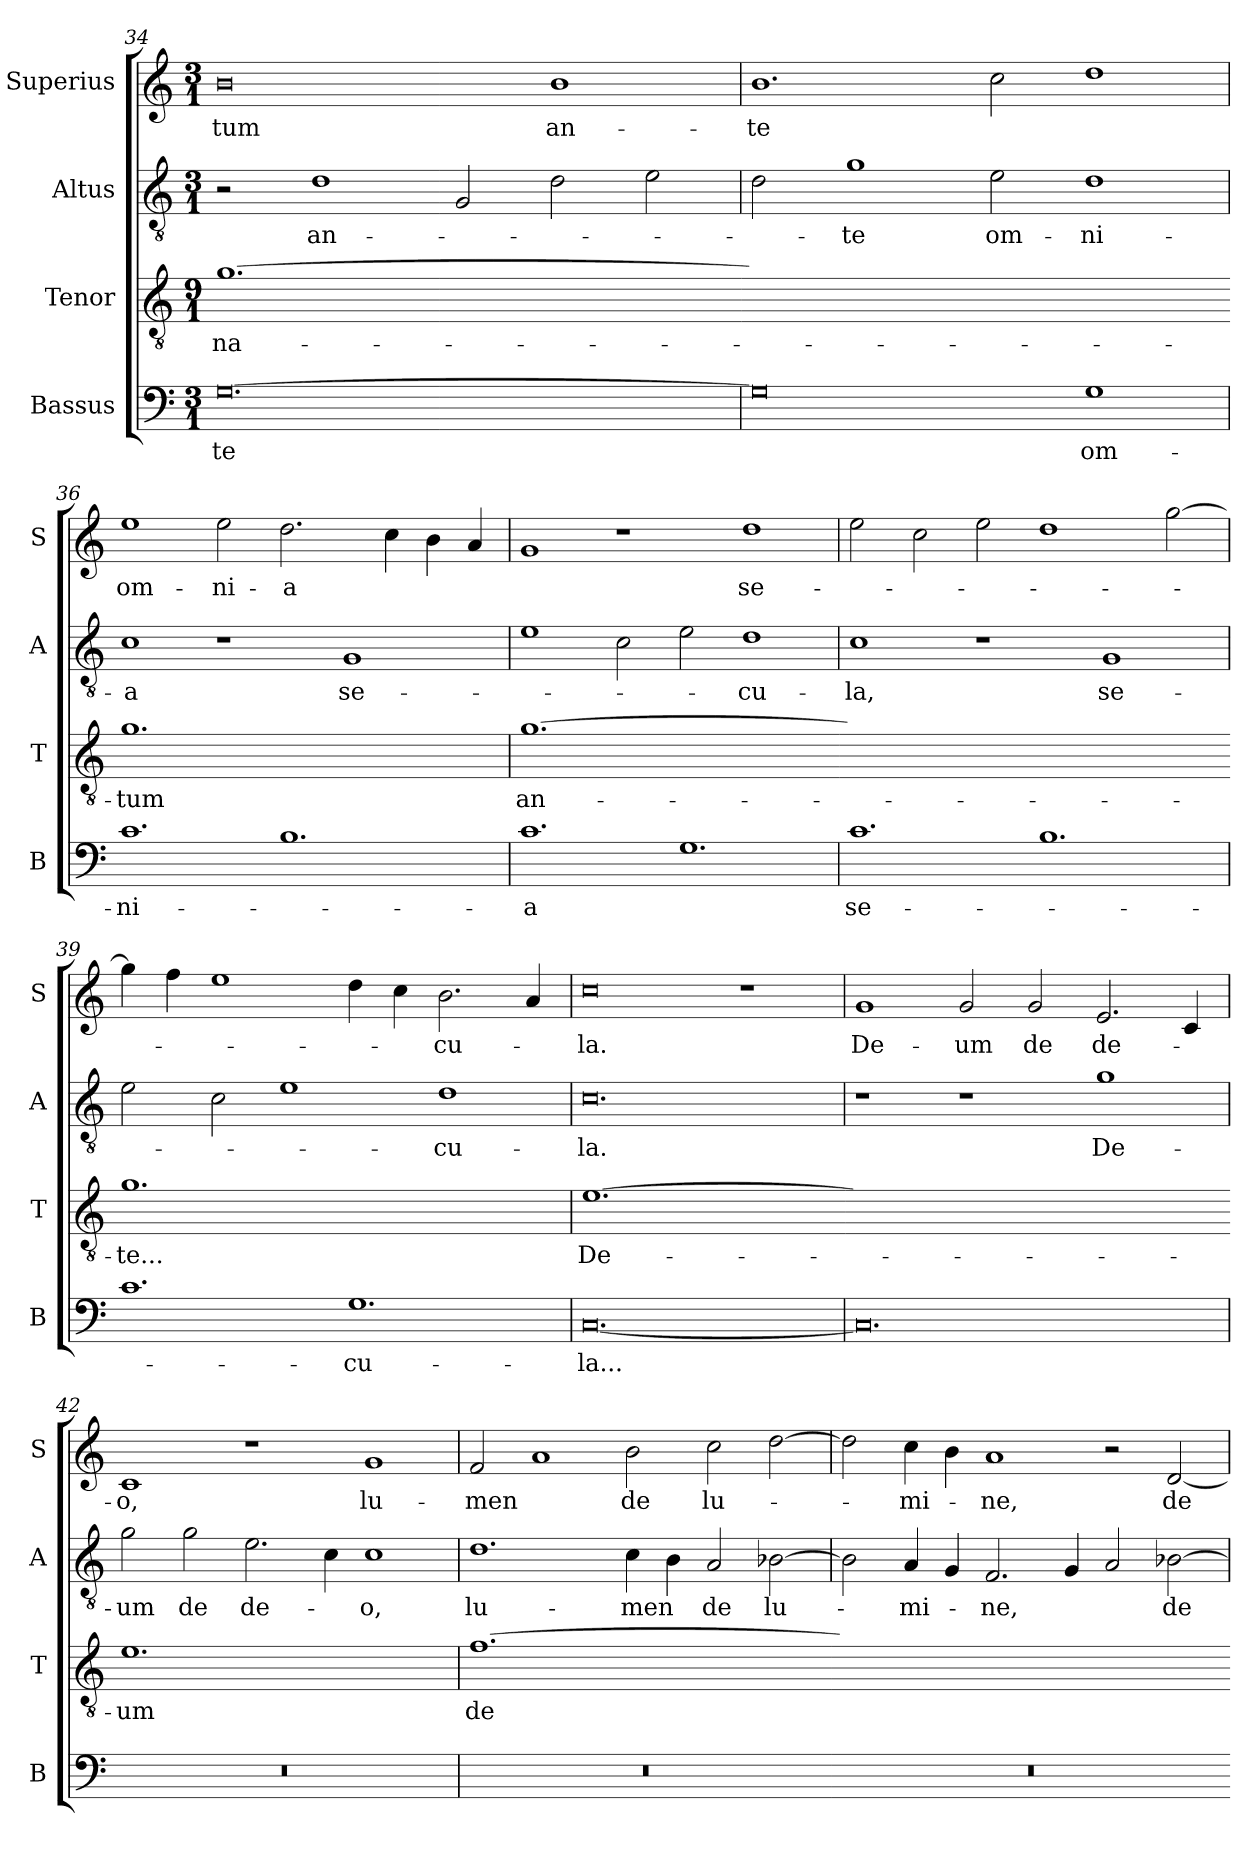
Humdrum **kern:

**kern	**text	**kern	**text	**kern	**text	**kern	**text
*part4	*part4	*part3	*part3	*part2	*part2	*part1	*part1
*staff4	*staff4	*staff3	*staff3	*staff2	*staff2	*staff1	*staff1
*I"Bassus	*	*I"Tenor	*	*I"Altus	*	*I"Superius	*
*I'B	*	*I'T	*	*I'A	*	*I'S	*
*clefF4	*	*clefGv2	*	*clefGv2	*	*clefG2	*
*k[]	*	*k[]	*	*k[]	*	*k[]	*
*M3/1	*	*M9/1	*	*M3/1	*	*M3/1	*
=34	=34	=34	=34	=34	=34	=34	=34
!	!	!LO:N:vis=1.	!	!	!	!	!
[0.G	-te	[0.g	na-	2r	.	0b	-tum
.	.	.	.	1d	an-	.	.
.	.	.	.	2G/	.	.	.
.	.	.	.	2d\	.	1b	an-
.	.	.	.	2e\	.	.	.
=35	=35	=35-	=35	=35	=35	=35	=35
!	!	!LO:N:vis=1.	!	!	!	!	!
0G]	.	0.gyy]	.	2d\	.	1.b	-te
.	.	.	.	1g\	-te	.	.
.	.	.	.	2e\	om-	2cc\	.
1G	om-	.	.	1d	-ni-	1dd	.
=36	=36	=36-	=36	=36	=36	=36	=36
!	!	!LO:N:vis=1.	!	!	!	!	!
1.c	-ni-	0.g	-tum	1c	-a	1ee	om-
.	.	.	.	1r	.	2ee\	-ni-
1.B	.	.	.	.	.	2.dd\	-a
.	.	.	.	1G	se-	.	.
.	.	.	.	.	.	4cc\	.
.	.	.	.	.	.	4b\	.
.	.	.	.	.	.	4a/	.
=37	=37	=37	=37	=37	=37	=37	=37
!	!	!LO:N:vis=1.	!	!	!	!	!
1.c	-a	[0.g	an-	1e	.	1g	.
.	.	.	.	2c\	.	1r	.
1.G	.	.	.	2e\	.	.	.
.	.	.	.	1d	-cu-	1dd	se-
=38	=38	=38-	=38	=38	=38	=38	=38
!	!	!LO:N:vis=1.	!	!	!	!	!
1.c	se-	0.gyy]	.	1c	-la,	2ee\	.
.	.	.	.	.	.	2cc\	.
.	.	.	.	1r	.	2ee\	.
1.B	.	.	.	.	.	1dd	.
.	.	.	.	1G	se-	.	.
.	.	.	.	.	.	[2gg\	.
=39	=39	=39-	=39	=39	=39	=39	=39
!	!	!LO:N:vis=1.	!	!	!	!	!
1.c	.	0.g	-te...	2e\	.	4gg\]	.
.	.	.	.	.	.	4ff\	.
.	.	.	.	2c\	.	1ee	.
.	.	.	.	1e	.	.	.
1.G	-cu-	.	.	.	.	4dd\	.
.	.	.	.	.	.	4cc\	.
.	.	.	.	1d	-cu-	2.b\	-cu-
.	.	.	.	.	.	4a/	.
=40	=40	=40	=40	=40	=40	=40	=40
!	!	!LO:N:vis=1.	!	!	!	!	!
[0.C	-la...	[0.e	De-	0.c	-la.	0cc	-la.
.	.	.	.	.	.	1r	.
=41	=41	=41-	=41	=41	=41	=41	=41
!	!	!LO:N:vis=1.	!	!	!	!	!
0.C]	.	0.eyy]	.	1r	.	1g	De-
.	.	.	.	1r	.	2g/	-um
.	.	.	.	.	.	2g/	de
.	.	.	.	1g	De-	2.e/	de-
.	.	.	.	.	.	4c/	.
=42	=42	=42-	=42	=42	=42	=42	=42
!	!	!LO:N:vis=1.	!	!	!	!	!
0.r	.	0.e	-um	2g\	-um	1c	-o,
.	.	.	.	2g\	de	.	.
.	.	.	.	2.e\	de-	1r	.
.	.	.	.	4c\	.	.	.
.	.	.	.	1c	-o,	1g	lu-
=43	=43	=43	=43	=43	=43	=43	=43
!	!	!LO:N:vis=1.	!	!	!	!	!
0.r	.	[0.f	de	1.d	lu-	2f/	-men
.	.	.	.	.	.	1a	.
.	.	.	.	4c\	-men	2b\	de
.	.	.	.	4B\	.	.	.
.	.	.	.	2A/	de	2cc\	lu-
.	.	.	.	[2B-X\	lu-	[2dd\	.
=44	=44	=44-	=44	=44	=44	=44	=44
!	!	!LO:N:vis=1.	!	!	!	!	!
0.r	.	0.fyy]	.	2B-\]	.	2dd\]	.
.	.	.	.	4A/	-mi-	4cc\	-mi-
.	.	.	.	4G/	.	4b\	.
.	.	.	.	2.F/	-ne,	1a	-ne,
.	.	.	.	4G/	.	.	.
.	.	.	.	2A/	.	2r	.
.	.	.	.	[2B-X\	de-	[2d/	de-
=	=	=-	=	=	=	=	=
*-	*-	*-	*-	*-	*-	*-	*-
